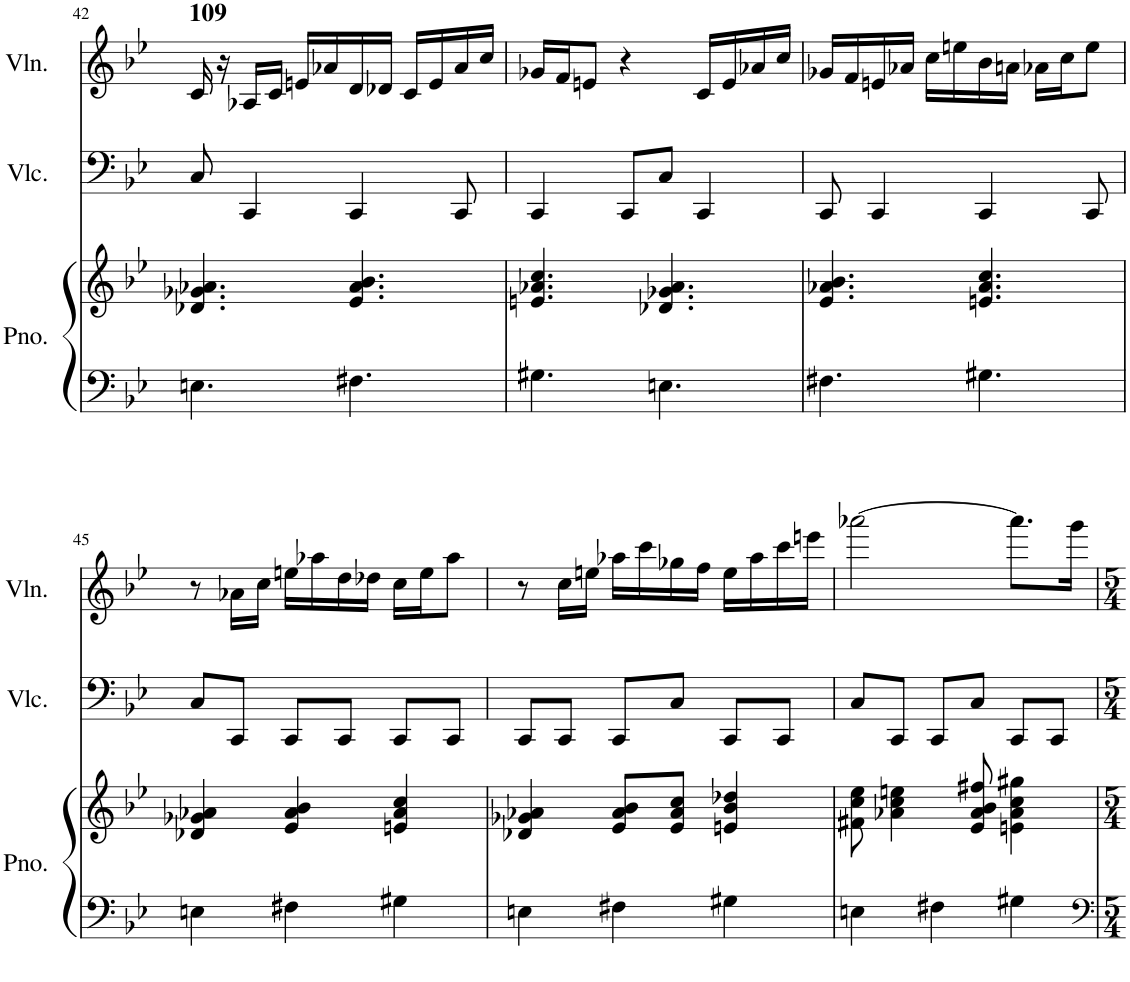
**kern	**kern	**kern	**kern
*part3	*part3	*part2	*part1
*staff4	*staff3	*staff2	*staff1
*I"Piano	*	*I"Violoncello	*I"Violin
*I'Pno.	*	*I'Vlc.	*I'Vln.
!!LO:PB:g=z
*clefF4	*clefG2	*clefF4	*clefG2
*k[b-e-]	*k[b-e-]	*k[b-e-]	*k[b-e-]
*M3/4	*M3/4	*M3/4	*M3/4
=42	=42	=42	=42
!	!	!	!LO:TX:a:B:t=109
4.En\	4.d-X/ 4.g-X/ 4.a-X/	8C/	16c/
.	.	.	16r
.	.	4CC/	16A-X/LL
.	.	.	16c/JJ
.	.	.	16en/LL
.	.	.	16a-X/
4.F#X\	4.e-/ 4.a-/ 4.b-/	4CC/	16d/
.	.	.	16d-X/JJ
.	.	.	16c/LL
.	.	.	16e/
.	.	8CC/	16a-/
.	.	.	16cc/JJ
=43	=43	=43	=43
4.G#X\	4.en/ 4.a-X/ 4.cc/	4CC/	16g-X/LL
.	.	.	16f/J
.	.	.	8en/J
.	.	8CC/L	4r
4.En\	4.d-X/ 4.g-X/ 4.a-/	8C/J	.
.	.	4CC/	16c/LL
.	.	.	16e/
.	.	.	16a-X/
.	.	.	16cc/JJ
=44	=44	=44	=44
4.F#X\	4.e-/ 4.a-X/ 4.b-/	8CC/	16g-X/LL
.	.	.	16f/
.	.	4CC/	16en/
.	.	.	16a-X/JJ
.	.	.	16cc\LL
.	.	.	16een\
4.G#X\	4.en/ 4.a-/ 4.cc/	4CC/	16b-\
.	.	.	16an\JJ
.	.	.	16a-X\LL
.	.	.	16cc\J
.	.	8CC/	8ee\J
!!LO:LB:g=z
=45	=45	=45	=45
4En\	4d-X/ 4g-X/ 4a-X/	8C/L	8r
.	.	8CC/J	16a-X\LL
.	.	.	16cc\JJ
4F#X\	4e-/ 4a-/ 4b-/	8CC/L	16een\LL
.	.	.	16aa-X\
.	.	8CC/J	16dd\
.	.	.	16dd-X\JJ
4G#X\	4en/ 4a-/ 4cc/	8CC/L	16cc\LL
.	.	.	16ee\J
.	.	8CC/J	8aa-\J
=46	=46	=46	=46
4En\	4d-X/ 4g-X/ 4a-X/	8CC/L	8r
.	.	8CC/J	16cc\LL
.	.	.	16een\JJ
4F#X\	8e-/ 8a-/ 8b-/L	8CC/L	16aa-X\LL
.	.	.	16ccc\
.	8e-/ 8a-/ 8cc/J	8C/J	16gg-X\
.	.	.	16ff\JJ
4G#X\	4en/ 4b-/ 4dd-X/	8CC/L	16ee\LL
.	.	.	16aa-\
.	.	8CC/J	16ccc\
.	.	.	16eeen\JJ
=47	=47	=47	=47
4En\	8f#X\ 8cc\ 8ee-\	8C/L	[2aaa-X\
.	4a-X\ 4cc\ 4een\	8CC/J	.
4F#X\	.	8CC/L	.
.	8e-/ 8a-/ 8b-/ 8ff#X/	8C/J	.
4G#X\	4en\ 4a-\ 4cc\ 4gg#X\	8CC/L	8.aaa-\L]
.	.	8CC/J	.
.	.	.	16ggg\Jk
=	=	=	=
*-	*-	*-	*-
